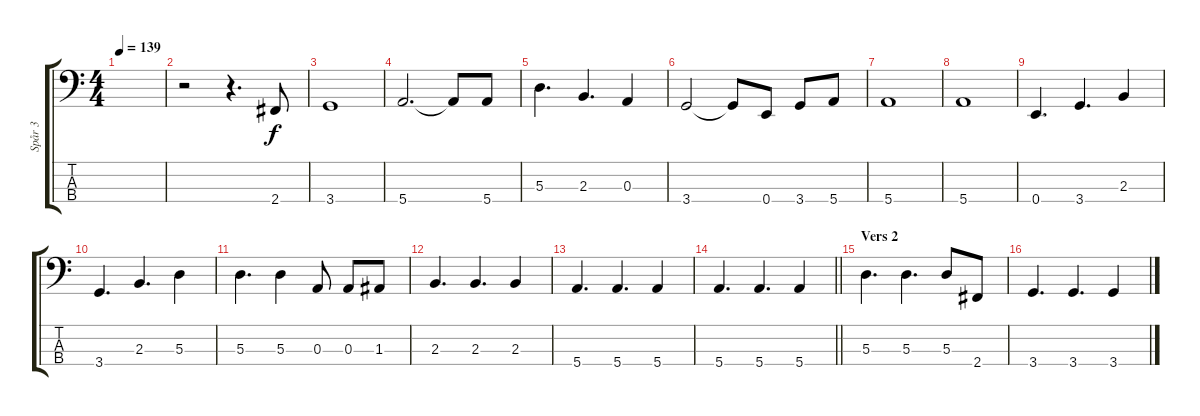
\track ("Spår 3" "Spår 3") {instrument electricbassfinger}
\staff {score tabs}
\tuning (G2 D2 A1 E1) {hide}
\ts (4 4)
\tempo 139
\clef f4
\ks c
|
r.2 r.4{d} 2.4.8 |
3.4.1 |
5.4.2{d} 5.4{t}.8 5.4.8 |
5.3.4{d} 2.3.4{d} 0.3.4 |
3.4.2 3.4{t}.8 0.4.8 3.4.8 5.4.8 |
5.4.1 |
5.4.1 |
0.4.4{d} 3.4.4{d} 2.3.4 |
3.4.4{d} 2.3.4{d} 5.3.4 |
5.3.4{d} 5.3.4 0.3.8 0.3.8 1.3.8 |
2.3.4{d} 2.3.4{d} 2.3.4 |
5.4.4{d} 5.4.4{d} 5.4.4 |
\barLineRight lightlight
5.4.4{d} 5.4.4{d} 5.4.4 |
\section ("" "Vers 2")
5.3.4{d} 5.3.4{d} 5.3.8 2.4.8 |
3.4.4{d} 3.4.4{d} 3.4.4
